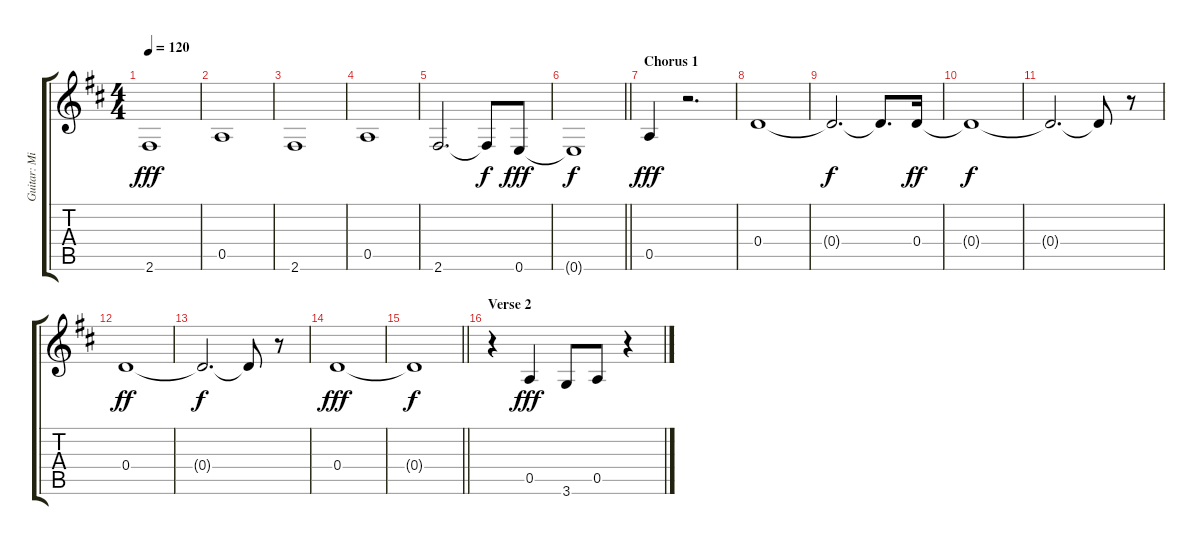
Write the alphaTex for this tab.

\track ("Guitar: Mick Ralphs" "Guitar: Mi") {instrument overdrivenguitar}
\staff {score tabs}
\tuning (E4 B3 G3 D3 A2 E2) {hide}
\ts (4 4)
\tempo 120
\clef g2
\ks d
2.6.1{dy fff} |
0.5.1 |
2.6.1 |
0.5.1 |
2.6.2{d} 2.6{t}.8{dy f} 0.6.8{dy fff} |
\barLineRight lightlight
0.6{t}.1{dy f} |
\section ("" "Chorus 1")
0.5.4{dy fff} r.2{d} |
0.4.1 |
0.4{t}.2{d dy f} 0.4{t}.8{d} 0.4.16{dy ff} |
0.4{t}.1{dy f} |
0.4{t}.2{d} 0.4{t}.8 r.8 |
0.4.1{dy ff} |
0.4{t}.2{d dy f} 0.4{t}.8 r.8 |
0.4.1{dy fff} |
\barLineRight lightlight
0.4{t}.1{dy f} |
\section ("" "Verse 2")
r.4 0.5.4{dy fff} 3.6.8 0.5.8 r.4
